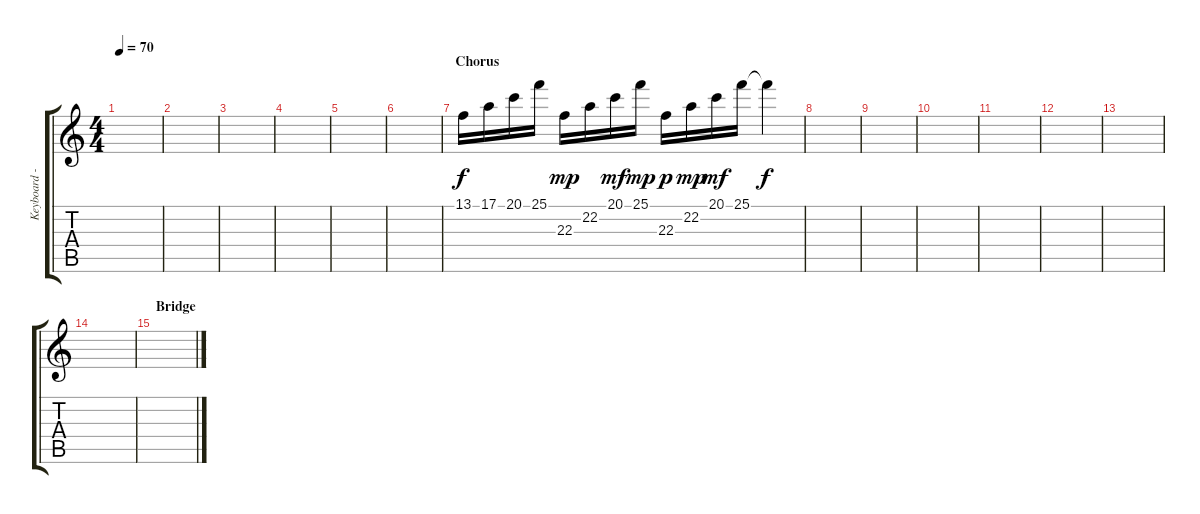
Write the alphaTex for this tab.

\track ("Keyboard - Main" "Keyboard -") {instrument clavinet}
\staff {score tabs}
\tuning (E4 B3 G3 D3 A2 E2) {hide}
\ts (4 4)
\tempo 70
\clef g2
\ks c
|
|
|
|
|
|
\section ("" "Chorus")
13.1.16 17.1.16 20.1.16 25.1.16 22.3.16{dy mp} 22.2.16 20.1.16{dy mf} 25.1.16{dy mp} 22.3.16{dy p} 22.2.16{dy mp} 20.1.16{dy mf} 25.1.16 25.1{t}.4{dy f} |
|
|
|
|
|
|
|
\section ("" "Bridge")
